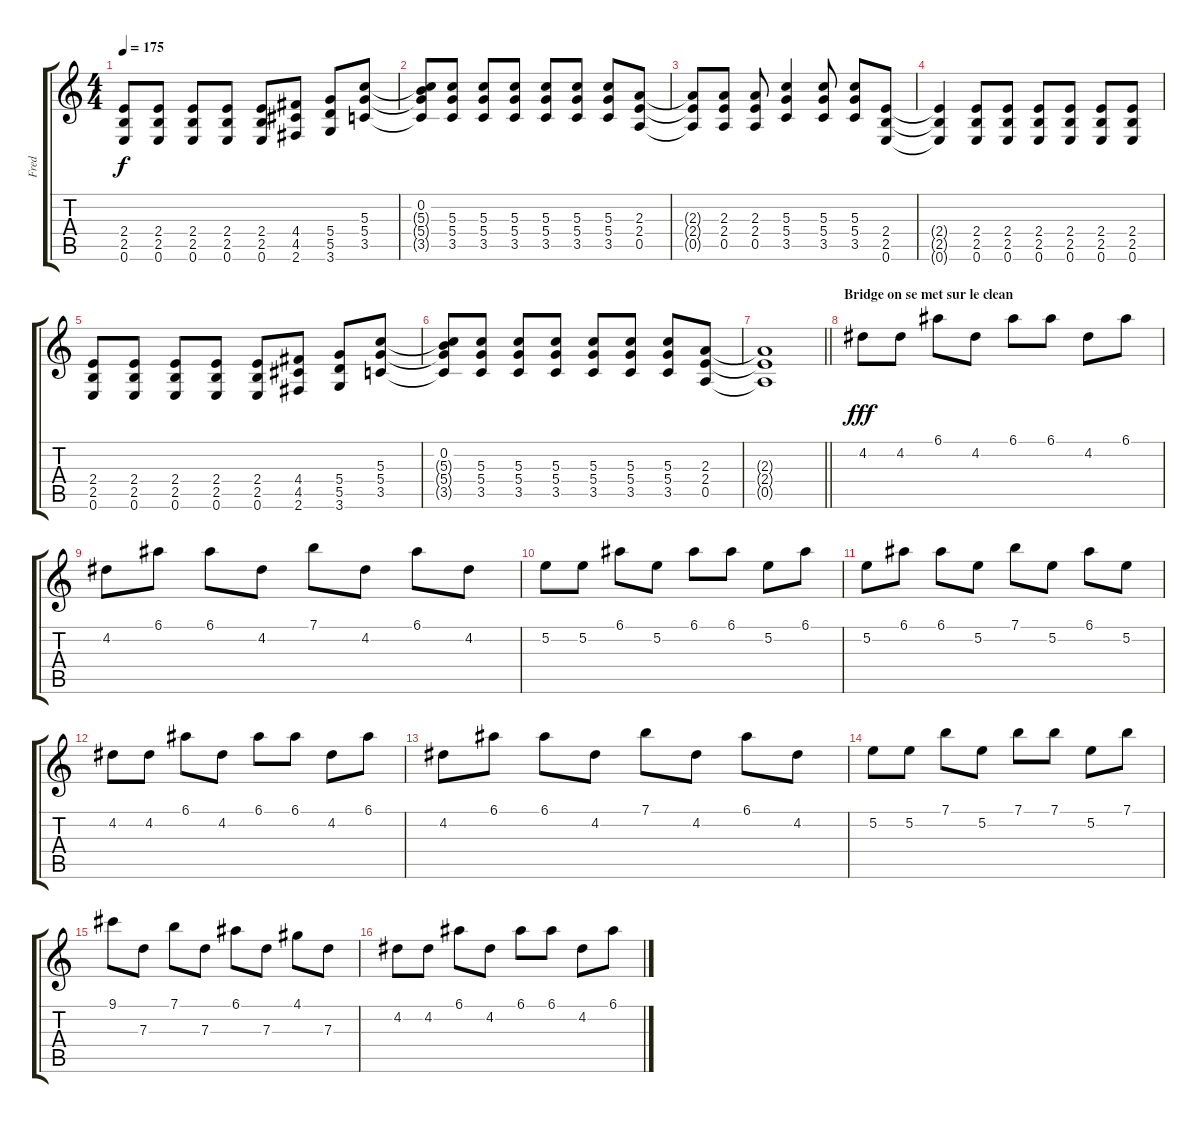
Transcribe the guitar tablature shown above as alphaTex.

\track ("Fred" "Fred") {instrument distortionguitar}
\staff {score tabs}
\tuning (E4 B3 G3 D3 A2 E2) {hide}
\ts (4 4)
\tempo 175
\clef g2
\ks c
(2.4 2.5 0.6).8{dy f} (2.4 2.5 0.6).8 (2.4 2.5 0.6).8 (2.4 2.5 0.6).8 (2.4 2.5 0.6).8 (4.4 4.5 2.6).8 (5.4 5.5 3.6).8 (5.3 5.4 3.5).8 |
(0.2 5.3{t} 5.4{t} 3.5{t}).8 (5.3 5.4 3.5).8 (5.3 5.4 3.5).8 (5.3 5.4 3.5).8 (5.3 5.4 3.5).8 (5.3 5.4 3.5).8 (5.3 5.4 3.5).8 (2.3 2.4 0.5).8 |
(2.3{t} 2.4{t} 0.5{t}).8 (2.3 2.4 0.5).8 (2.3 2.4 0.5).8 (5.3 5.4 3.5).4 (5.3 5.4 3.5).8 (5.3 5.4 3.5).8 (2.4 2.5 0.6).8 |
(2.4{t} 2.5{t} 0.6{t}).4 (2.4 2.5 0.6).8 (2.4 2.5 0.6).8 (2.4 2.5 0.6).8 (2.4 2.5 0.6).8 (2.4 2.5 0.6).8 (2.4 2.5 0.6).8 |
(2.4 2.5 0.6).8 (2.4 2.5 0.6).8 (2.4 2.5 0.6).8 (2.4 2.5 0.6).8 (2.4 2.5 0.6).8 (4.4 4.5 2.6).8 (5.4 5.5 3.6).8 (5.3 5.4 3.5).8 |
(0.2 5.3{t} 5.4{t} 3.5{t}).8 (5.3 5.4 3.5).8 (5.3 5.4 3.5).8 (5.3 5.4 3.5).8 (5.3 5.4 3.5).8 (5.3 5.4 3.5).8 (5.3 5.4 3.5).8 (2.3 2.4 0.5).8 |
\barLineRight lightlight
(2.3{t} 2.4{t} 0.5{t}).1 |
\section ("" "Bridge on se met sur le clean")
4.2.8{dy fff} 4.2.8 6.1.8 4.2.8 6.1.8 6.1.8 4.2.8 6.1.8 |
4.2.8 6.1.8 6.1.8 4.2.8 7.1.8 4.2.8 6.1.8 4.2.8 |
5.2.8 5.2.8 6.1.8 5.2.8 6.1.8 6.1.8 5.2.8 6.1.8 |
5.2.8 6.1.8 6.1.8 5.2.8 7.1.8 5.2.8 6.1.8 5.2.8 |
4.2.8 4.2.8 6.1.8 4.2.8 6.1.8 6.1.8 4.2.8 6.1.8 |
4.2.8 6.1.8 6.1.8 4.2.8 7.1.8 4.2.8 6.1.8 4.2.8 |
5.2.8 5.2.8 7.1.8 5.2.8 7.1.8 7.1.8 5.2.8 7.1.8 |
9.1.8 7.3.8 7.1.8 7.3.8 6.1.8 7.3.8 4.1.8 7.3.8 |
4.2.8 4.2.8 6.1.8 4.2.8 6.1.8 6.1.8 4.2.8 6.1.8
